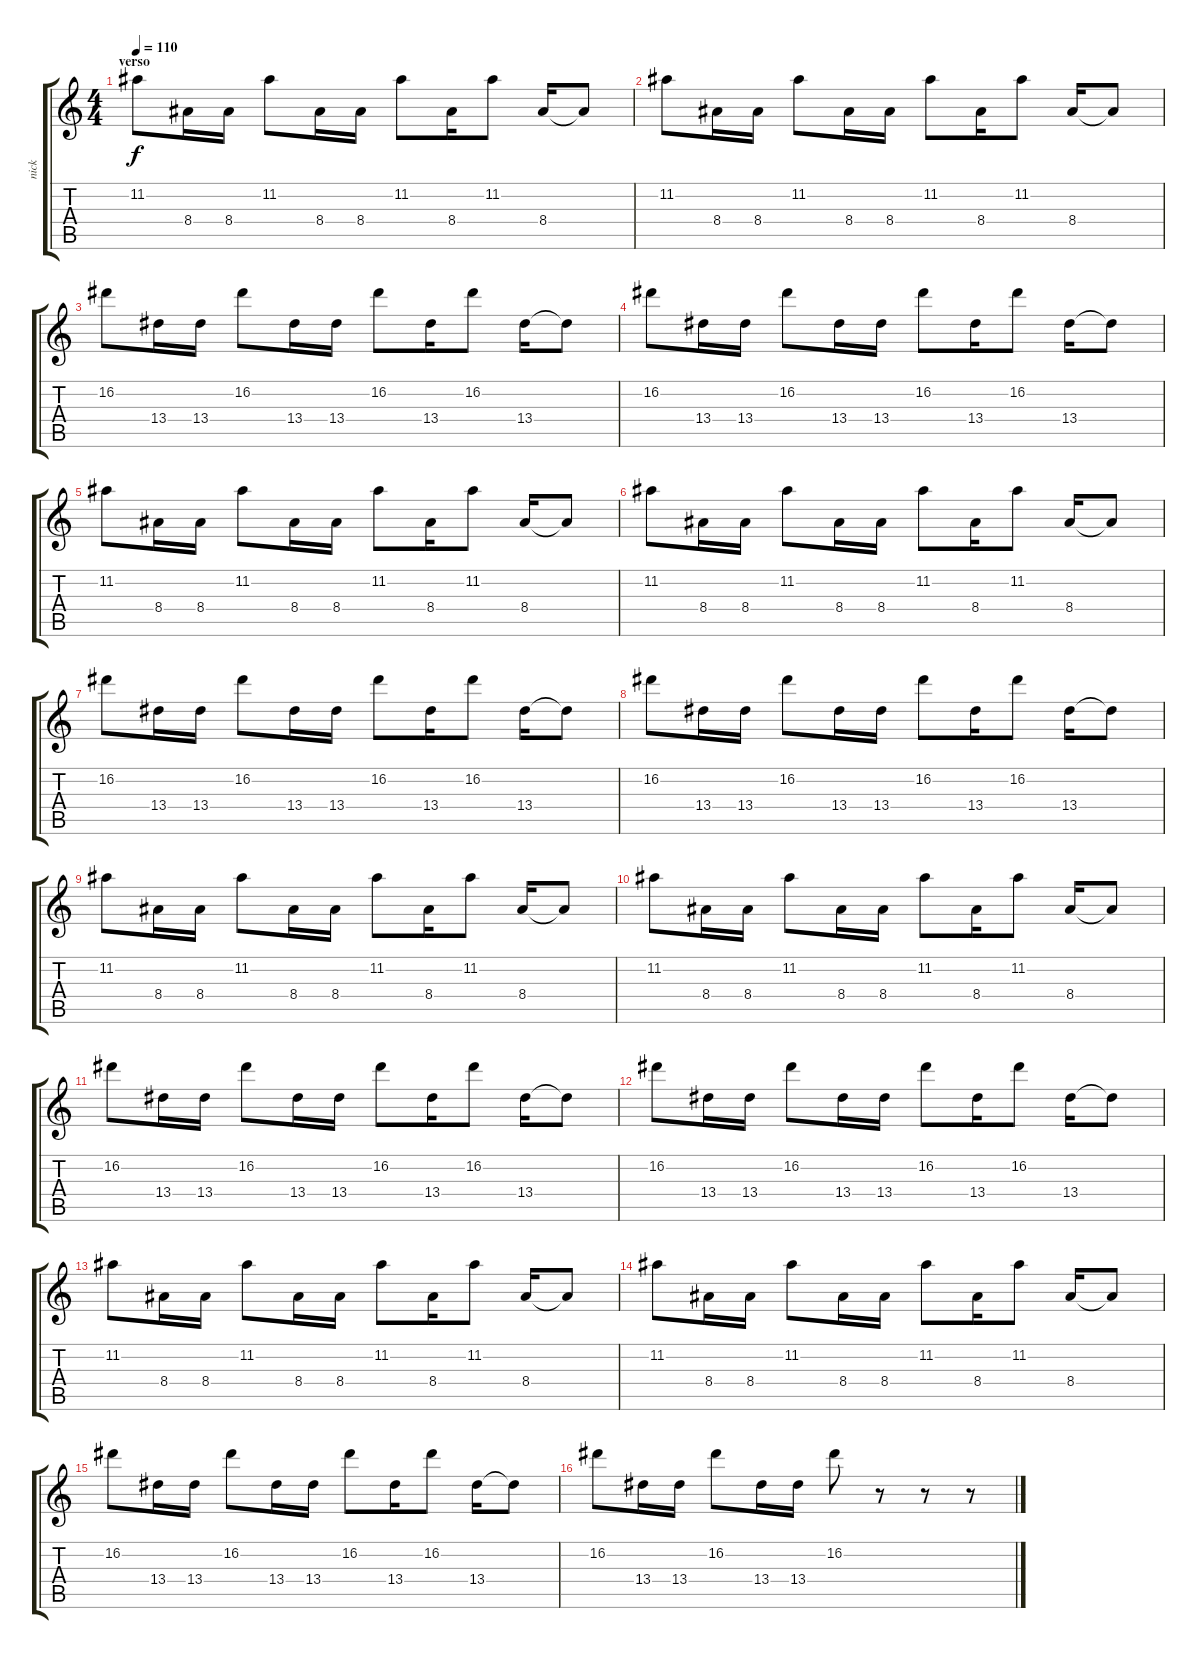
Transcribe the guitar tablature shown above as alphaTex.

\track ("nick" "nick") {instrument distortionguitar}
\staff {score tabs}
\tuning (E4 B3 G3 D3 A2 E2) {hide}
\ts (4 4)
\section ("" "verso")
\tempo 110
\clef g2
\ks c
11.2.8{dy f} 8.4.16 8.4.16 11.2.8 8.4.16 8.4.16 11.2.8 8.4.16 11.2.8 8.4.16 8.4{t}.8 |
11.2.8 8.4.16 8.4.16 11.2.8 8.4.16 8.4.16 11.2.8 8.4.16 11.2.8 8.4.16 8.4{t}.8 |
16.2.8 13.4.16 13.4.16 16.2.8 13.4.16 13.4.16 16.2.8 13.4.16 16.2.8 13.4.16 13.4{t}.8 |
16.2.8 13.4.16 13.4.16 16.2.8 13.4.16 13.4.16 16.2.8 13.4.16 16.2.8 13.4.16 13.4{t}.8 |
11.2.8 8.4.16 8.4.16 11.2.8 8.4.16 8.4.16 11.2.8 8.4.16 11.2.8 8.4.16 8.4{t}.8 |
11.2.8 8.4.16 8.4.16 11.2.8 8.4.16 8.4.16 11.2.8 8.4.16 11.2.8 8.4.16 8.4{t}.8 |
16.2.8 13.4.16 13.4.16 16.2.8 13.4.16 13.4.16 16.2.8 13.4.16 16.2.8 13.4.16 13.4{t}.8 |
16.2.8 13.4.16 13.4.16 16.2.8 13.4.16 13.4.16 16.2.8 13.4.16 16.2.8 13.4.16 13.4{t}.8 |
11.2.8 8.4.16 8.4.16 11.2.8 8.4.16 8.4.16 11.2.8 8.4.16 11.2.8 8.4.16 8.4{t}.8 |
11.2.8 8.4.16 8.4.16 11.2.8 8.4.16 8.4.16 11.2.8 8.4.16 11.2.8 8.4.16 8.4{t}.8 |
16.2.8 13.4.16 13.4.16 16.2.8 13.4.16 13.4.16 16.2.8 13.4.16 16.2.8 13.4.16 13.4{t}.8 |
16.2.8 13.4.16 13.4.16 16.2.8 13.4.16 13.4.16 16.2.8 13.4.16 16.2.8 13.4.16 13.4{t}.8 |
11.2.8 8.4.16 8.4.16 11.2.8 8.4.16 8.4.16 11.2.8 8.4.16 11.2.8 8.4.16 8.4{t}.8 |
11.2.8 8.4.16 8.4.16 11.2.8 8.4.16 8.4.16 11.2.8 8.4.16 11.2.8 8.4.16 8.4{t}.8 |
16.2.8 13.4.16 13.4.16 16.2.8 13.4.16 13.4.16 16.2.8 13.4.16 16.2.8 13.4.16 13.4{t}.8 |
16.2.8 13.4.16 13.4.16 16.2.8 13.4.16 13.4.16 16.2.8 r.8 r.8 r.8
